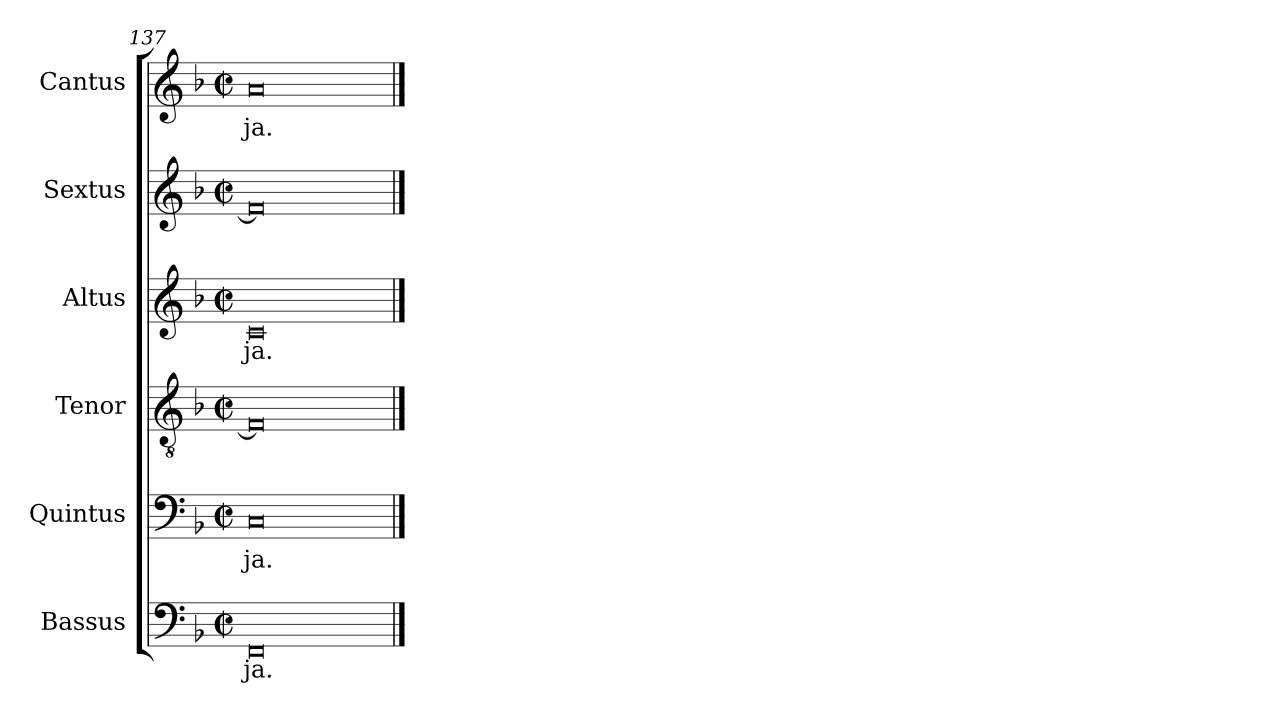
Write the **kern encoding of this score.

**kern	**text	**kern	**text	**kern	**text	**kern	**text	**kern	**text	**kern	**text
*part6	*part6	*part5	*part5	*part4	*part4	*part3	*part3	*part2	*part2	*part1	*part1
*staff6	*staff6	*staff5	*staff5	*staff4	*staff4	*staff3	*staff3	*staff2	*staff2	*staff1	*staff1
*I"Bassus	*	*I"Quintus	*	*I"Tenor	*	*I"Altus	*	*I"Sextus	*	*I"Cantus	*
*clefF4	*	*clefF4	*	*clefGv2	*	*clefG2	*	*clefG2	*	*clefG2	*
*k[b-]	*	*k[b-]	*	*k[b-]	*	*k[b-]	*	*k[b-]	*	*k[b-]	*
*F:	*	*F:	*	*F:	*	*F:	*	*F:	*	*F:	*
*M2/2	*	*M2/2	*	*M2/2	*	*M2/2	*	*M2/2	*	*M2/2	*
*met(c|)	*	*met(c|)	*	*met(c|)	*	*met(c|)	*	*met(c|)	*	*met(c|)	*
=137	=137	=137	=137	=137	=137	=137	=137	=137	=137	=137	=137
!	!LO:LY:b	!	!LO:LY:b:cj	!	!LO:LY:b	!	!LO:LY:b:cj	!	!LO:LY:b	!	!LO:LY:b
0FF	ja.	0C	ja.	0F]	.	0c	-ja.	0f]	.	0a	ja.
==	==	==	==	==	==	==	==	==	==	==	==
*-	*-	*-	*-	*-	*-	*-	*-	*-	*-	*-	*-
